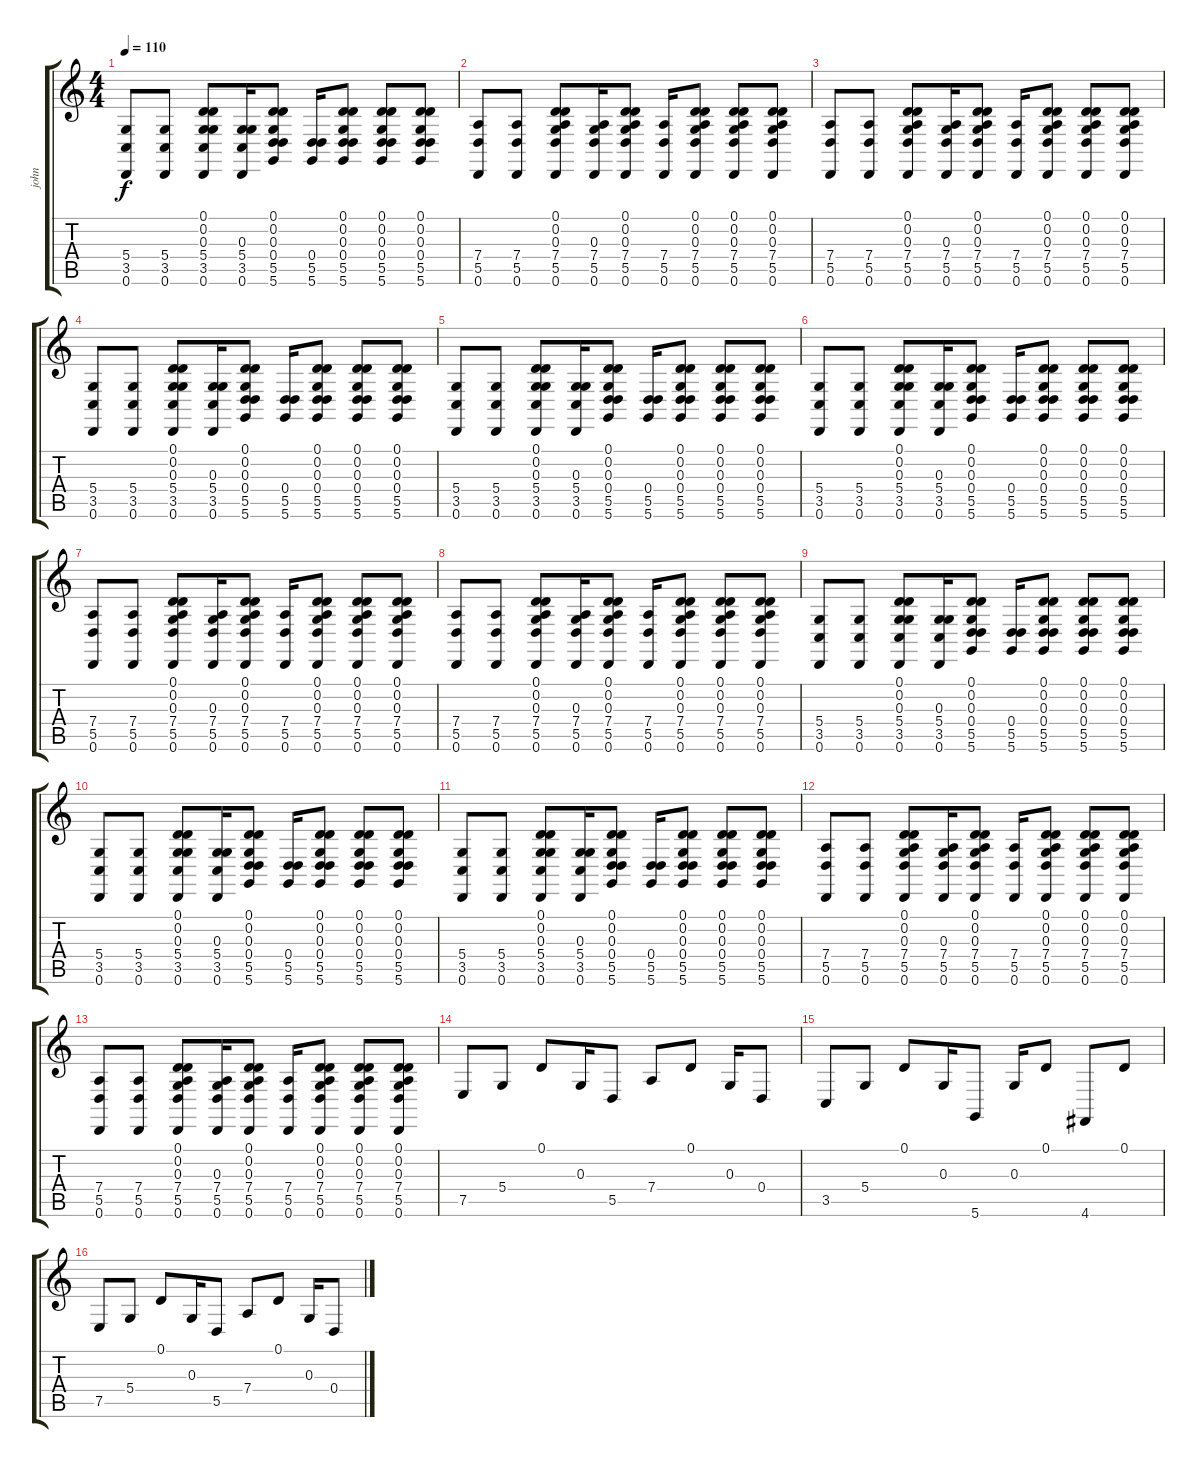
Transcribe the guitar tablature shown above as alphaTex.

\track ("john" "john") {instrument fx1rain}
\staff {score tabs}
\tuning (D4 D4 G3 D3 A2 D2) {hide}
\ts (4 4)
\tempo 110
\clef g2
\ks c
(5.4 3.5 0.6).8{dy f} (5.4 3.5 0.6).8 (0.1 0.2 0.3 5.4 3.5 0.6).8 (0.3 5.4 3.5 0.6).16 (0.1 0.2 0.3 0.4 5.5 5.6).8 (0.4 5.5 5.6).16 (0.1 0.2 0.3 0.4 5.5 5.6).8 (0.1 0.2 0.3 0.4 5.5 5.6).8 (0.1 0.2 0.3 0.4 5.5 5.6).8 |
(7.4 5.5 0.6).8 (7.4 5.5 0.6).8 (0.1 0.2 0.3 7.4 5.5 0.6).8 (0.3 7.4 5.5 0.6).16 (0.1 0.2 0.3 7.4 5.5 0.6).8 (7.4 5.5 0.6).16 (0.1 0.2 0.3 7.4 5.5 0.6).8 (0.1 0.2 0.3 7.4 5.5 0.6).8 (0.1 0.2 0.3 7.4 5.5 0.6).8 |
(7.4 5.5 0.6).8 (7.4 5.5 0.6).8 (0.1 0.2 0.3 7.4 5.5 0.6).8 (0.3 7.4 5.5 0.6).16 (0.1 0.2 0.3 7.4 5.5 0.6).8 (7.4 5.5 0.6).16 (0.1 0.2 0.3 7.4 5.5 0.6).8 (0.1 0.2 0.3 7.4 5.5 0.6).8 (0.1 0.2 0.3 7.4 5.5 0.6).8 |
(5.4 3.5 0.6).8 (5.4 3.5 0.6).8 (0.1 0.2 0.3 5.4 3.5 0.6).8 (0.3 5.4 3.5 0.6).16 (0.1 0.2 0.3 0.4 5.5 5.6).8 (0.4 5.5 5.6).16 (0.1 0.2 0.3 0.4 5.5 5.6).8 (0.1 0.2 0.3 0.4 5.5 5.6).8 (0.1 0.2 0.3 0.4 5.5 5.6).8 |
(5.4 3.5 0.6).8 (5.4 3.5 0.6).8 (0.1 0.2 0.3 5.4 3.5 0.6).8 (0.3 5.4 3.5 0.6).16 (0.1 0.2 0.3 0.4 5.5 5.6).8 (0.4 5.5 5.6).16 (0.1 0.2 0.3 0.4 5.5 5.6).8 (0.1 0.2 0.3 0.4 5.5 5.6).8 (0.1 0.2 0.3 0.4 5.5 5.6).8 |
(5.4 3.5 0.6).8 (5.4 3.5 0.6).8 (0.1 0.2 0.3 5.4 3.5 0.6).8 (0.3 5.4 3.5 0.6).16 (0.1 0.2 0.3 0.4 5.5 5.6).8 (0.4 5.5 5.6).16 (0.1 0.2 0.3 0.4 5.5 5.6).8 (0.1 0.2 0.3 0.4 5.5 5.6).8 (0.1 0.2 0.3 0.4 5.5 5.6).8 |
(7.4 5.5 0.6).8 (7.4 5.5 0.6).8 (0.1 0.2 0.3 7.4 5.5 0.6).8 (0.3 7.4 5.5 0.6).16 (0.1 0.2 0.3 7.4 5.5 0.6).8 (7.4 5.5 0.6).16 (0.1 0.2 0.3 7.4 5.5 0.6).8 (0.1 0.2 0.3 7.4 5.5 0.6).8 (0.1 0.2 0.3 7.4 5.5 0.6).8 |
(7.4 5.5 0.6).8 (7.4 5.5 0.6).8 (0.1 0.2 0.3 7.4 5.5 0.6).8 (0.3 7.4 5.5 0.6).16 (0.1 0.2 0.3 7.4 5.5 0.6).8 (7.4 5.5 0.6).16 (0.1 0.2 0.3 7.4 5.5 0.6).8 (0.1 0.2 0.3 7.4 5.5 0.6).8 (0.1 0.2 0.3 7.4 5.5 0.6).8 |
(5.4 3.5 0.6).8 (5.4 3.5 0.6).8 (0.1 0.2 0.3 5.4 3.5 0.6).8 (0.3 5.4 3.5 0.6).16 (0.1 0.2 0.3 0.4 5.5 5.6).8 (0.4 5.5 5.6).16 (0.1 0.2 0.3 0.4 5.5 5.6).8 (0.1 0.2 0.3 0.4 5.5 5.6).8 (0.1 0.2 0.3 0.4 5.5 5.6).8 |
(5.4 3.5 0.6).8 (5.4 3.5 0.6).8 (0.1 0.2 0.3 5.4 3.5 0.6).8 (0.3 5.4 3.5 0.6).16 (0.1 0.2 0.3 0.4 5.5 5.6).8 (0.4 5.5 5.6).16 (0.1 0.2 0.3 0.4 5.5 5.6).8 (0.1 0.2 0.3 0.4 5.5 5.6).8 (0.1 0.2 0.3 0.4 5.5 5.6).8 |
(5.4 3.5 0.6).8 (5.4 3.5 0.6).8 (0.1 0.2 0.3 5.4 3.5 0.6).8 (0.3 5.4 3.5 0.6).16 (0.1 0.2 0.3 0.4 5.5 5.6).8 (0.4 5.5 5.6).16 (0.1 0.2 0.3 0.4 5.5 5.6).8 (0.1 0.2 0.3 0.4 5.5 5.6).8 (0.1 0.2 0.3 0.4 5.5 5.6).8 |
(7.4 5.5 0.6).8 (7.4 5.5 0.6).8 (0.1 0.2 0.3 7.4 5.5 0.6).8 (0.3 7.4 5.5 0.6).16 (0.1 0.2 0.3 7.4 5.5 0.6).8 (7.4 5.5 0.6).16 (0.1 0.2 0.3 7.4 5.5 0.6).8 (0.1 0.2 0.3 7.4 5.5 0.6).8 (0.1 0.2 0.3 7.4 5.5 0.6).8 |
(7.4 5.5 0.6).8 (7.4 5.5 0.6).8 (0.1 0.2 0.3 7.4 5.5 0.6).8 (0.3 7.4 5.5 0.6).16 (0.1 0.2 0.3 7.4 5.5 0.6).8 (7.4 5.5 0.6).16 (0.1 0.2 0.3 7.4 5.5 0.6).8 (0.1 0.2 0.3 7.4 5.5 0.6).8 (0.1 0.2 0.3 7.4 5.5 0.6).8 |
7.5.8 5.4.8 0.1.8 0.3.16 5.5.8 7.4.8 0.1.8 0.3.16 0.4.8 |
3.5.8 5.4.8 0.1.8 0.3.16 5.6.8 0.3.16 0.1.8 4.6.8 0.1.8 |
7.5.8 5.4.8 0.1.8 0.3.16 5.5.8 7.4.8 0.1.8 0.3.16 0.4.8
